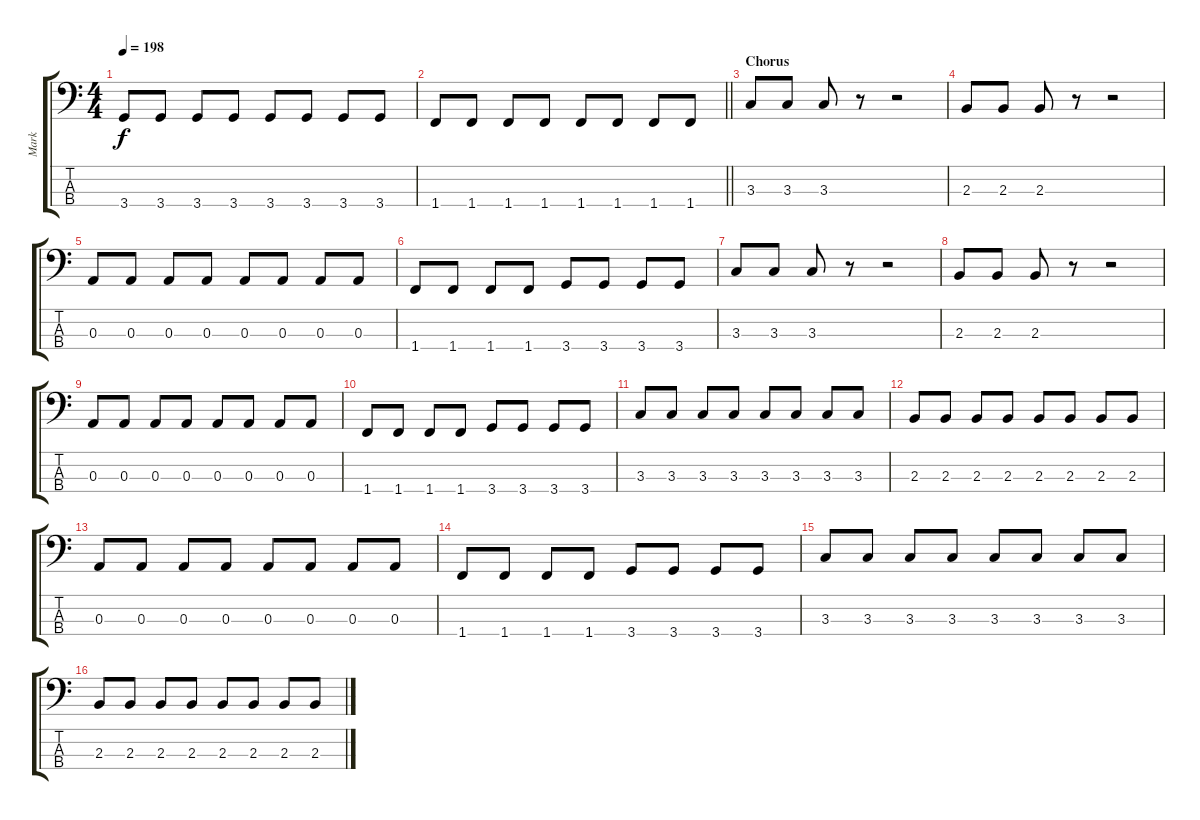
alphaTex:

\track ("Mark" "Mark") {instrument electricbassfinger}
\staff {score tabs}
\tuning (G2 D2 A1 E1) {hide}
\ts (4 4)
\tempo 198
\clef f4
\ks c
3.4.8{dy f} 3.4.8 3.4.8 3.4.8 3.4.8 3.4.8 3.4.8 3.4.8 |
\barLineRight lightlight
1.4.8 1.4.8 1.4.8 1.4.8 1.4.8 1.4.8 1.4.8 1.4.8 |
\section ("" "Chorus")
3.3.8 3.3.8 3.3.8 r.8 r.2 |
2.3.8 2.3.8 2.3.8 r.8 r.2 |
0.3.8 0.3.8 0.3.8 0.3.8 0.3.8 0.3.8 0.3.8 0.3.8 |
1.4.8 1.4.8 1.4.8 1.4.8 3.4.8 3.4.8 3.4.8 3.4.8 |
3.3.8 3.3.8 3.3.8 r.8 r.2 |
2.3.8 2.3.8 2.3.8 r.8 r.2 |
0.3.8 0.3.8 0.3.8 0.3.8 0.3.8 0.3.8 0.3.8 0.3.8 |
1.4.8 1.4.8 1.4.8 1.4.8 3.4.8 3.4.8 3.4.8 3.4.8 |
3.3.8 3.3.8 3.3.8 3.3.8 3.3.8 3.3.8 3.3.8 3.3.8 |
2.3.8 2.3.8 2.3.8 2.3.8 2.3.8 2.3.8 2.3.8 2.3.8 |
0.3.8 0.3.8 0.3.8 0.3.8 0.3.8 0.3.8 0.3.8 0.3.8 |
1.4.8 1.4.8 1.4.8 1.4.8 3.4.8 3.4.8 3.4.8 3.4.8 |
3.3.8 3.3.8 3.3.8 3.3.8 3.3.8 3.3.8 3.3.8 3.3.8 |
2.3.8 2.3.8 2.3.8 2.3.8 2.3.8 2.3.8 2.3.8 2.3.8
